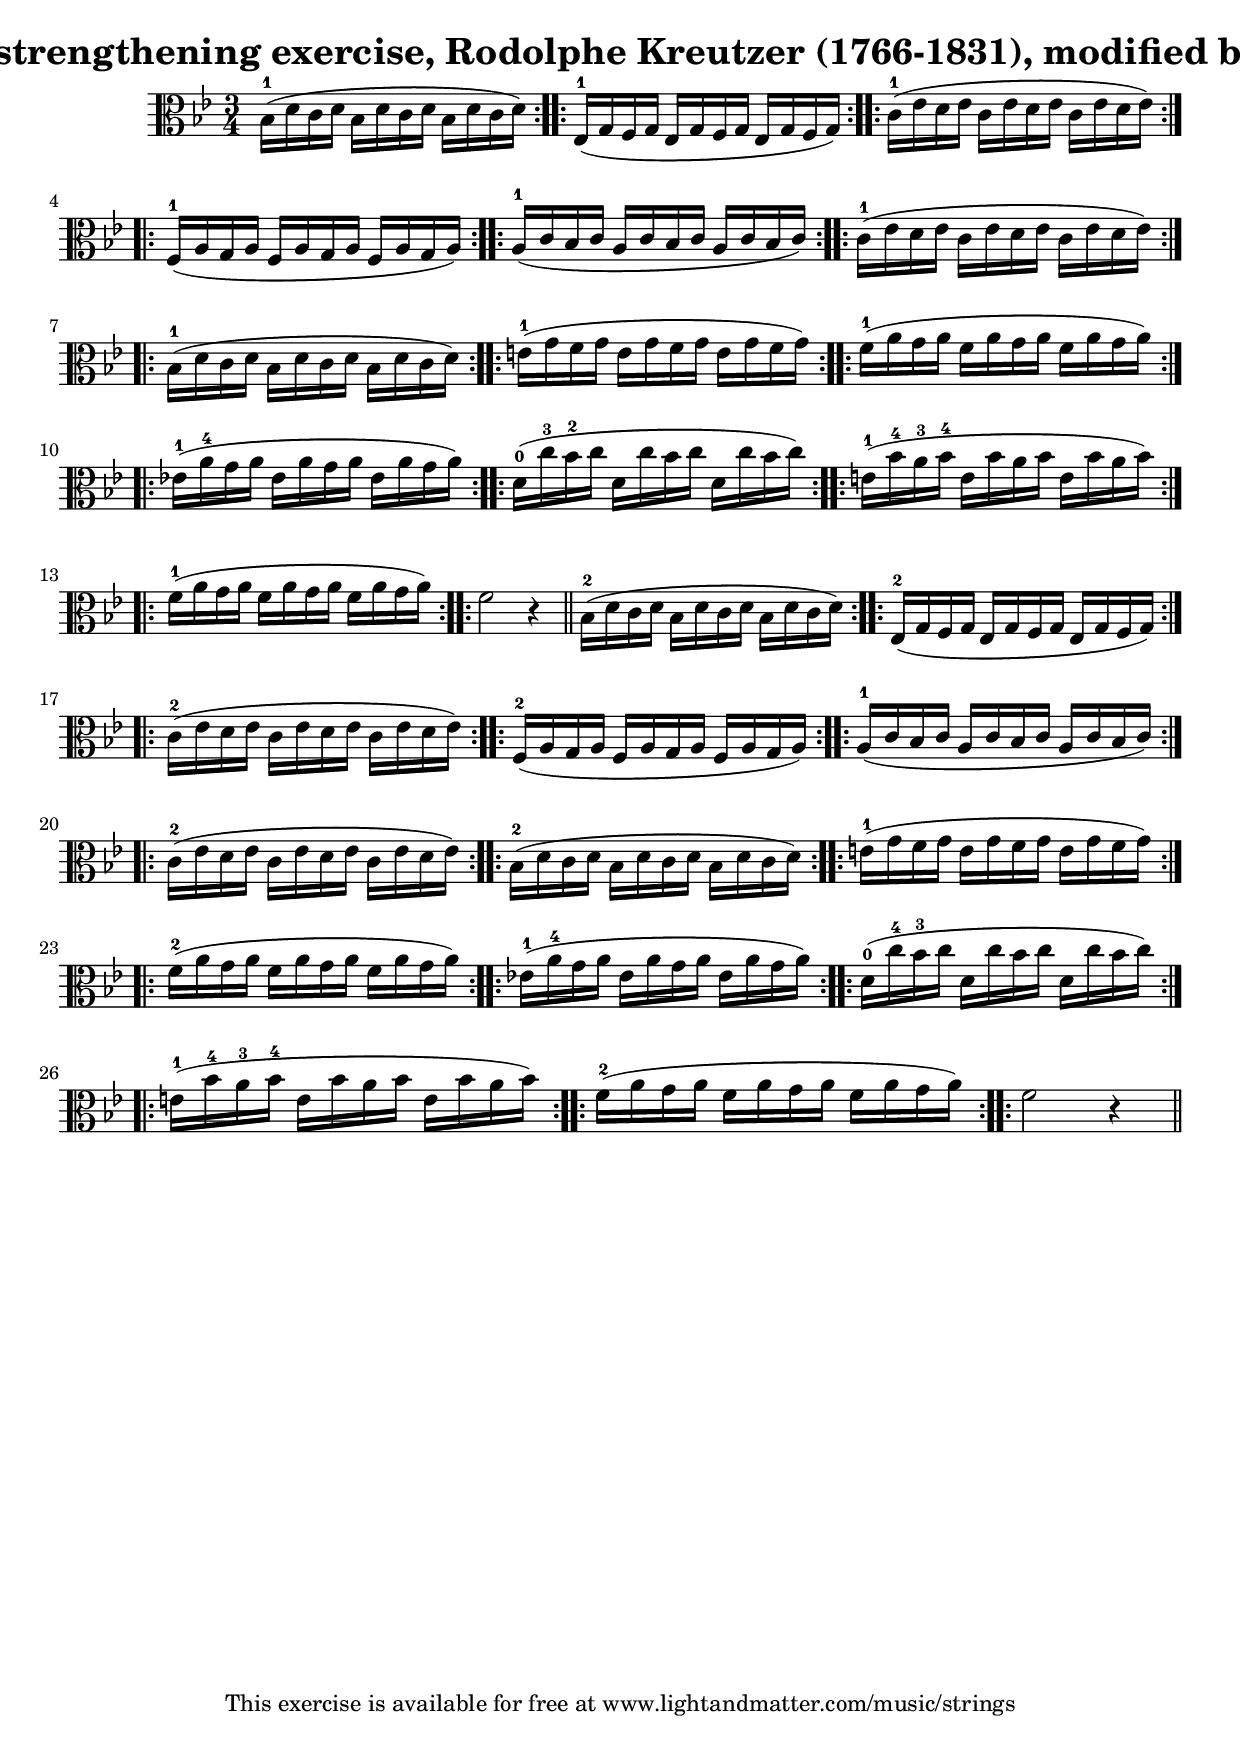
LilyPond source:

\version "2.2.0"
\header {
    title = "left-hand strengthening exercise, Rodolphe Kreutzer (1766-1831), modified by Ara Cho"
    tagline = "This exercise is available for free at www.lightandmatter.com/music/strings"
}

\score{
    \notes\relative c'{
          \clef C
          \key bes\major
          \time 3/4


bes16-1( d c d   bes d c d   bes d c d) \bar ":|:"
es,-1( g f g   es g f g   es g f g) \bar ":|:"       

c-1( es d es   c es d es   c es d es) \bar ":|:"    
f,-1( a g a   f a g a   f a g a) \bar ":|:"         

a-1( c bes c   a c bes c   a c bes c) \bar ":|:"    
c-1( es d es   c es d es   c es d es) \bar ":|:"    

bes16-1( d c d   bes d c d   bes d c d) \bar ":|:"  
e-1( g f g   e g f g   e g f g) \bar ":|:"          

f16-1( a g a   f a g a   f a g a) \bar ":|:"        
es!-1( a-4 g a   es a g a   es a g a) \bar ":|:"

d,-0( c'-3 bes-2 c   d, c' bes c   d, c' bes c) \bar ":|:" 

e,16-1( bes'-4 a-3 bes-4   e, bes' a bes   e, bes' a bes) \bar ":|:"
f16-1( a g a   f a g a   f a g a) \bar ":|:"
f2 r4 \bar "||"




bes,16-2( d c d   bes d c d   bes d c d) \bar ":|:"
es,-2( g f g   es g f g   es g f g) \bar ":|:"       

c-2( es d es   c es d es   c es d es) \bar ":|:"    
f,-2( a g a   f a g a   f a g a) \bar ":|:"         

a-1( c bes c   a c bes c   a c bes c) \bar ":|:"    
c-2( es d es   c es d es   c es d es) \bar ":|:"    

bes16-2( d c d   bes d c d   bes d c d) \bar ":|:"  
e-1( g f g   e g f g   e g f g) \bar ":|:"          

f16-2( a g a   f a g a   f a g a) \bar ":|:"        
es!-1( a-4 g a   es a g a   es a g a) \bar ":|:"

d,-0( c'-4 bes-3 c   d, c' bes c   d, c' bes c) \bar ":|:" 

e,16-1( bes'-4 a-3 bes-4   e, bes' a bes   e, bes' a bes) \bar ":|:"
f16-2( a g a   f a g a   f a g a) \bar ":|:"
f2 r4 \bar "||"



    }
}